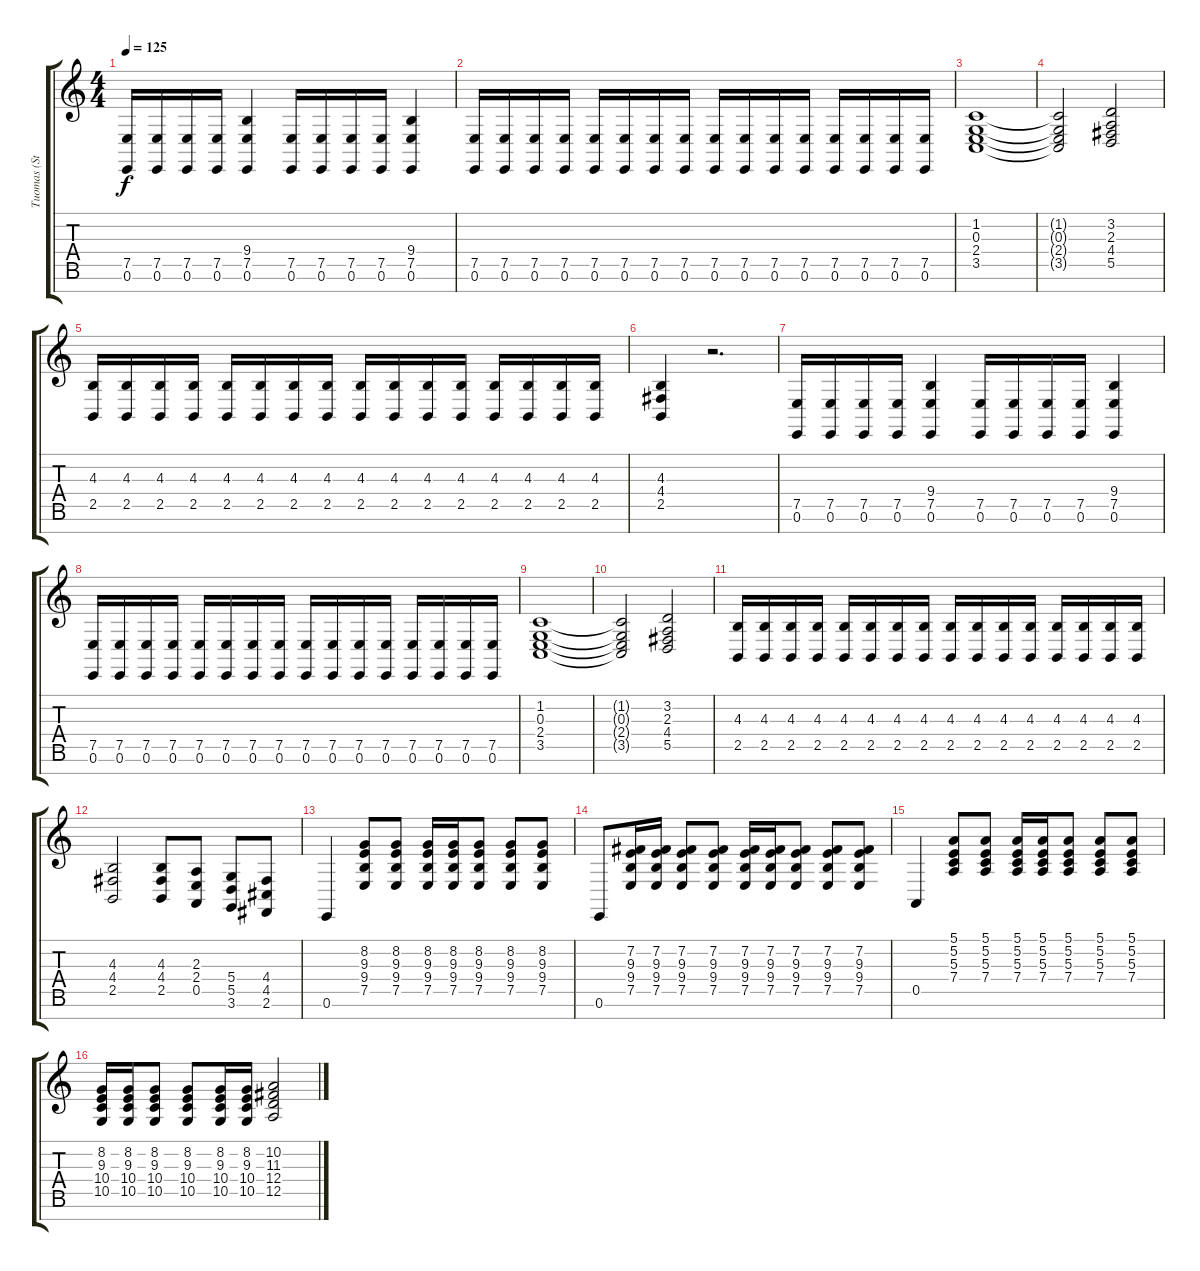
\track ("Tuomas (Strings 2)" "Tuomas (St") {instrument stringensemble1}
\staff {score tabs}
\tuning (E4 B3 G3 D3 A2 E2 B1) {hide}
\ts (4 4)
\tempo 125
\clef g2
\ks c
(7.5 0.6).16{dy f instrument stringensemble1} (7.5 0.6).16 (7.5 0.6).16 (7.5 0.6).16 (9.4 7.5 0.6).4 (7.5 0.6).16 (7.5 0.6).16 (7.5 0.6).16 (7.5 0.6).16 (9.4 7.5 0.6).4 |
(7.5 0.6).16 (7.5 0.6).16 (7.5 0.6).16 (7.5 0.6).16 (7.5 0.6).16 (7.5 0.6).16 (7.5 0.6).16 (7.5 0.6).16 (7.5 0.6).16 (7.5 0.6).16 (7.5 0.6).16 (7.5 0.6).16 (7.5 0.6).16 (7.5 0.6).16 (7.5 0.6).16 (7.5 0.6).16 |
(1.2 0.3 2.4 3.5).1 |
(1.2{t} 0.3{t} 2.4{t} 3.5{t}).2 (3.2 2.3 4.4 5.5).2 |
(4.3 2.5).16 (4.3 2.5).16 (4.3 2.5).16 (4.3 2.5).16 (4.3 2.5).16 (4.3 2.5).16 (4.3 2.5).16 (4.3 2.5).16 (4.3 2.5).16 (4.3 2.5).16 (4.3 2.5).16 (4.3 2.5).16 (4.3 2.5).16 (4.3 2.5).16 (4.3 2.5).16 (4.3 2.5).16 |
(4.3 4.4 2.5).4 r.2{d} |
(7.5 0.6).16 (7.5 0.6).16 (7.5 0.6).16 (7.5 0.6).16 (9.4 7.5 0.6).4 (7.5 0.6).16 (7.5 0.6).16 (7.5 0.6).16 (7.5 0.6).16 (9.4 7.5 0.6).4 |
(7.5 0.6).16 (7.5 0.6).16 (7.5 0.6).16 (7.5 0.6).16 (7.5 0.6).16 (7.5 0.6).16 (7.5 0.6).16 (7.5 0.6).16 (7.5 0.6).16 (7.5 0.6).16 (7.5 0.6).16 (7.5 0.6).16 (7.5 0.6).16 (7.5 0.6).16 (7.5 0.6).16 (7.5 0.6).16 |
(1.2 0.3 2.4 3.5).1 |
(1.2{t} 0.3{t} 2.4{t} 3.5{t}).2 (3.2 2.3 4.4 5.5).2 |
(4.3 2.5).16 (4.3 2.5).16 (4.3 2.5).16 (4.3 2.5).16 (4.3 2.5).16 (4.3 2.5).16 (4.3 2.5).16 (4.3 2.5).16 (4.3 2.5).16 (4.3 2.5).16 (4.3 2.5).16 (4.3 2.5).16 (4.3 2.5).16 (4.3 2.5).16 (4.3 2.5).16 (4.3 2.5).16 |
(4.3 4.4 2.5).2 (4.3 4.4 2.5).8 (2.3 2.4 0.5).8 (5.4 5.5 3.6).8 (4.4 4.5 2.6).8 |
0.6.4 (8.2 9.3 9.4 7.5).8 (8.2 9.3 9.4 7.5).8 (8.2 9.3 9.4 7.5).16 (8.2 9.3 9.4 7.5).16 (8.2 9.3 9.4 7.5).8 (8.2 9.3 9.4 7.5).8 (8.2 9.3 9.4 7.5).8 |
0.6.8 (7.2 9.3 9.4 7.5).16 (7.2 9.3 9.4 7.5).16 (7.2 9.3 9.4 7.5).8 (7.2 9.3 9.4 7.5).8 (7.2 9.3 9.4 7.5).16 (7.2 9.3 9.4 7.5).16 (7.2 9.3 9.4 7.5).8 (7.2 9.3 9.4 7.5).8 (7.2 9.3 9.4 7.5).8 |
0.5.4 (5.1 5.2 5.3 7.4).8 (5.1 5.2 5.3 7.4).8 (5.1 5.2 5.3 7.4).16 (5.1 5.2 5.3 7.4).16 (5.1 5.2 5.3 7.4).8 (5.1 5.2 5.3 7.4).8 (5.1 5.2 5.3 7.4).8 |
(8.2 9.3 10.4 10.5).16 (8.2 9.3 10.4 10.5).16 (8.2 9.3 10.4 10.5).8 (8.2 9.3 10.4 10.5).8 (8.2 9.3 10.4 10.5).16 (8.2 9.3 10.4 10.5).16 (10.2 11.3 12.4 12.5).2
